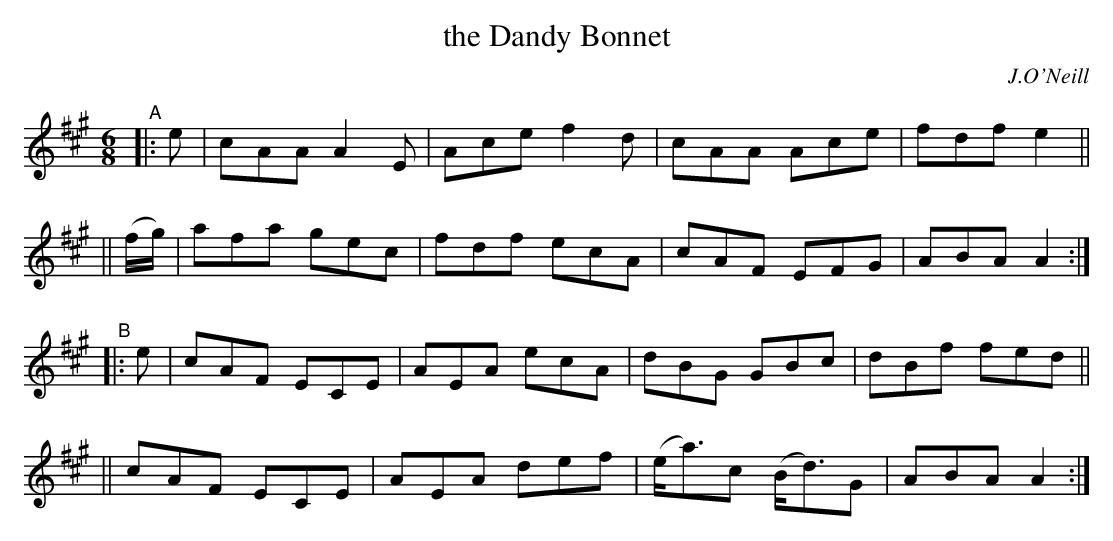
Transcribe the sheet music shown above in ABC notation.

X:1
T: the Dandy Bonnet
O: J.O'Neill
M: 6/8
L: 1/8
K: A
"^A"\
|:    e   | cAA A2E | Ace f2d | cAA Ace | fdf e2 ||
|| (f/g/) | afa gec | fdf ecA | cAF EFG | ABA A2 :|
"^B"|: e \
|  cAF ECE | AEA ecA | dBG GBc | dBf fed ||
|| cAF ECE | AEA def | (e<a)c (B<d)G | ABA A2 :|
